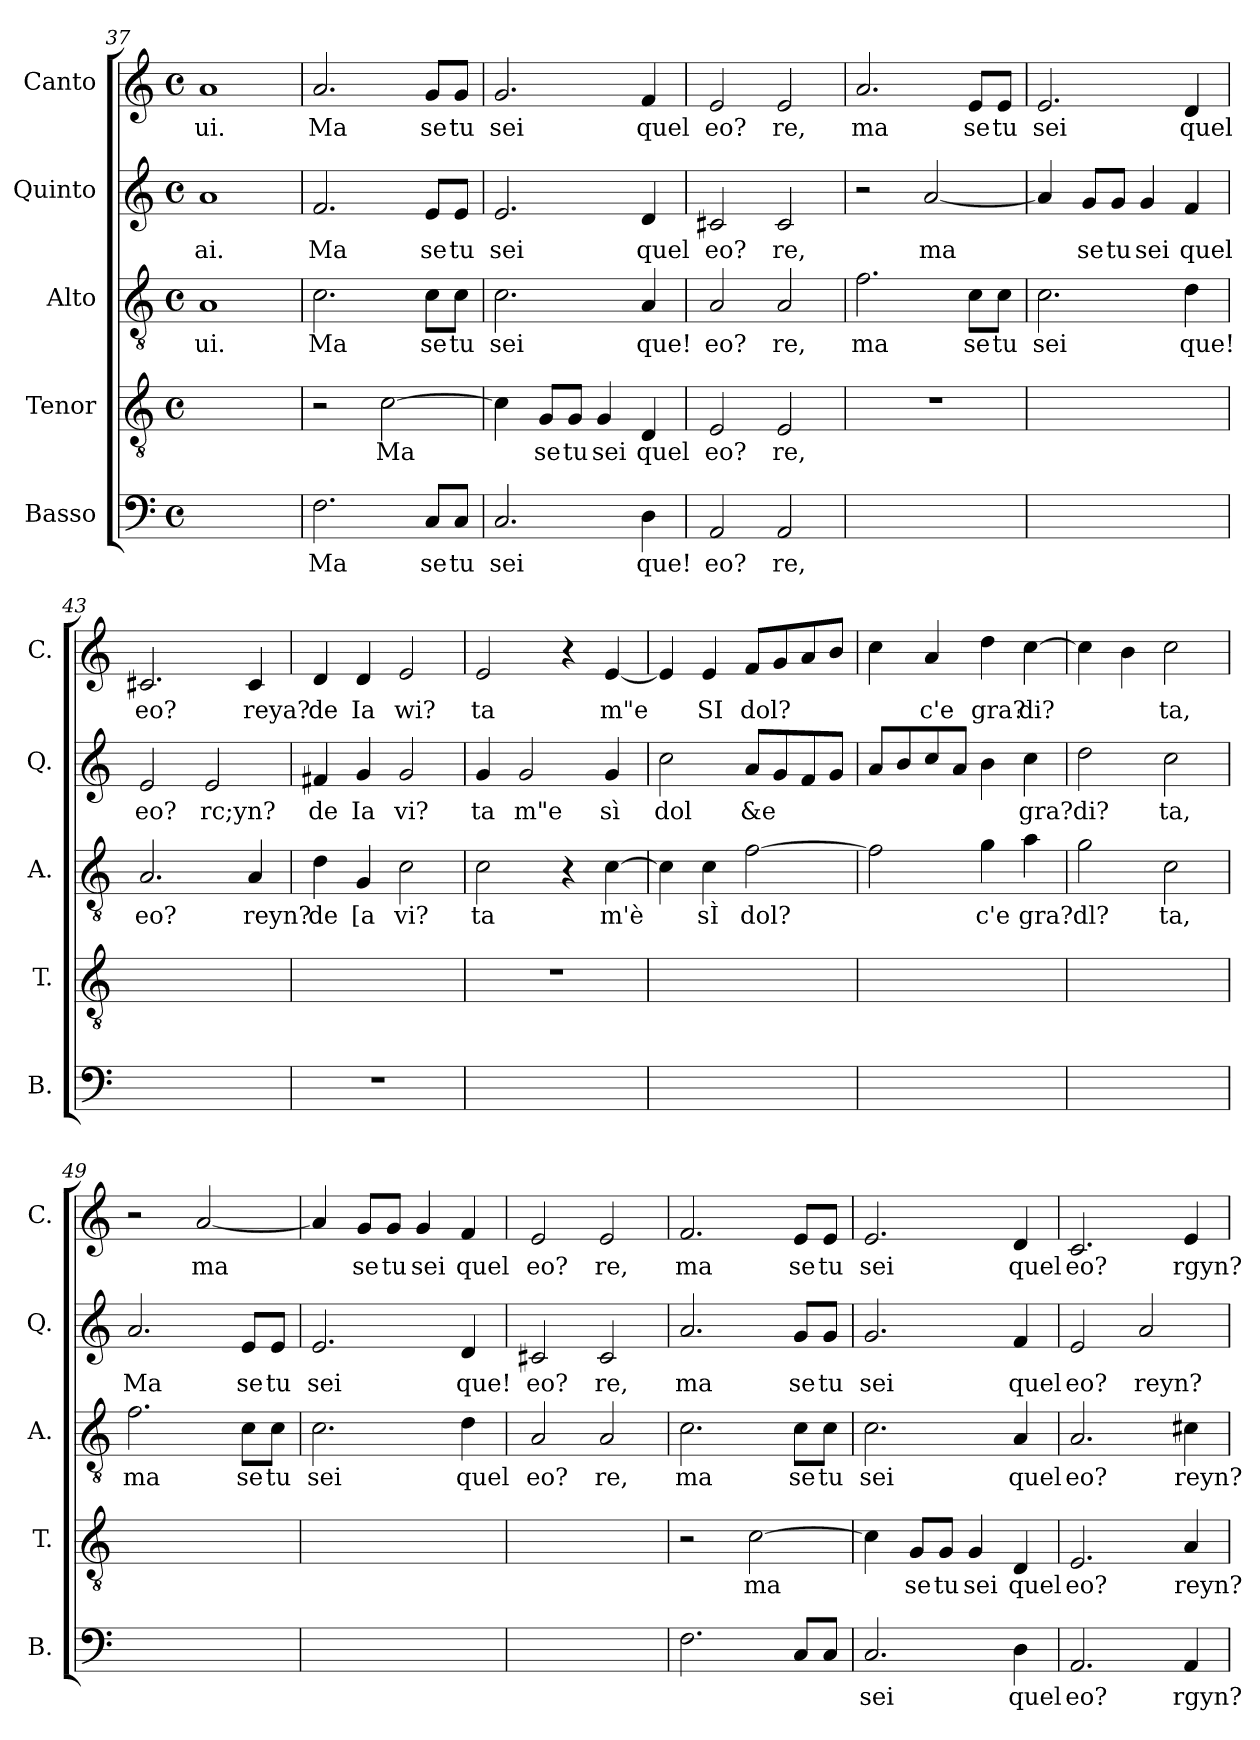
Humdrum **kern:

**kern	**text	**kern	**text	**kern	**text	**kern	**text	**kern	**text
*part5	*part5	*part4	*part4	*part3	*part3	*part2	*part2	*part1	*part1
*staff5	*staff5	*staff4	*staff4	*staff3	*staff3	*staff2	*staff2	*staff1	*staff1
*I"Basso	*	*I"Tenor	*	*I"Alto	*	*I"Quinto	*	*I"Canto	*
*I'B.	*	*I'T.	*	*I'A.	*	*I'Q.	*	*I'C.	*
!!LO:PB:g=z
*clefF4	*	*clefGv2	*	*clefGv2	*	*clefG2	*	*clefG2	*
*k[]	*	*k[]	*	*k[]	*	*k[]	*	*k[]	*
*C:	*	*C:	*	*C:	*	*C:	*	*C:	*
*M4/4	*	*M4/4	*	*M4/4	*	*M4/4	*	*M4/4	*
*met(c)	*	*met(c)	*	*met(c)	*	*met(c)	*	*met(c)	*
=37	=37	=37	=37	=37	=37	=37	=37	=37	=37
!	!	!	!	!	!LO:LY:b	!	!LO:LY:b	!	!LO:LY:b
1ryy	.	1ryy	.	1A	ui.	1a	ai.	1a	ui.
=38	=38	=38	=38	=38	=38	=38	=38	=38	=38
!	!LO:LY:b	!	!	!	!LO:LY:b	!	!LO:LY:b	!	!LO:LY:b
2.F\	Ma	2r	.	2.c\	Ma	2.f/	Ma	2.a/	Ma
!	!	!	!LO:LY:b	!	!	!	!	!	!
.	.	[2c\	Ma	.	.	.	.	.	.
!	!LO:LY:b	!	!	!	!LO:LY:b	!	!LO:LY:b	!	!LO:LY:b
8C/L	se	.	.	8c\L	se	8e/L	se	8g/L	se
!	!LO:LY:b	!	!	!	!LO:LY:b	!	!LO:LY:b	!	!LO:LY:b
8C/J	tu	.	.	8c\J	tu	8e/J	tu	8g/J	tu
=39	=39	=39	=39	=39	=39	=39	=39	=39	=39
!	!LO:LY:b	!	!	!	!LO:LY:b	!	!LO:LY:b	!	!LO:LY:b
2.C/	sei	4c\]	.	2.c\	sei	2.e/	sei	2.g/	sei
!	!	!	!LO:LY:b	!	!	!	!	!	!
.	.	8G/L	se	.	.	.	.	.	.
!	!	!	!LO:LY:b	!	!	!	!	!	!
.	.	8G/J	tu	.	.	.	.	.	.
!	!	!	!LO:LY:b	!	!	!	!	!	!
.	.	4G/	sei	.	.	.	.	.	.
!	!LO:LY:b	!	!LO:LY:b	!	!LO:LY:b	!	!LO:LY:b	!	!LO:LY:b
4D\	que!	4D/	quel	4A/	que!	4d/	quel	4f/	quel
=40	=40	=40	=40	=40	=40	=40	=40	=40	=40
!	!LO:LY:b	!	!LO:LY:b	!	!LO:LY:b	!	!LO:LY:b	!	!LO:LY:b
2AA/	eo?	2E/	eo?	2A/	eo?	2c#X/	eo?	2e/	eo?
!	!LO:LY:b	!	!LO:LY:b	!	!LO:LY:b	!	!LO:LY:b	!	!LO:LY:b
2AA/	re,	2E/	re,	2A/	re,	2c#/	re,	2e/	re,
=41	=41	=41	=41	=41	=41	=41	=41	=41	=41
!	!	!	!	!	!LO:LY:b	!	!	!	!LO:LY:b
1ryy	.	1r	.	2.f\	ma	2r	.	2.a/	ma
!	!	!	!	!	!	!	!LO:LY:b	!	!
.	.	.	.	.	.	[2a/	ma	.	.
!	!	!	!	!	!LO:LY:b	!	!	!	!LO:LY:b
.	.	.	.	8c\L	se	.	.	8e/L	se
!	!	!	!	!	!LO:LY:b	!	!	!	!LO:LY:b
.	.	.	.	8c\J	tu	.	.	8e/J	tu
=42	=42	=42	=42	=42	=42	=42	=42	=42	=42
!	!	!	!	!	!LO:LY:b	!	!	!	!LO:LY:b
1ryy	.	1ryy	.	2.c\	sei	4a/]	.	2.e/	sei
!	!	!	!	!	!	!	!LO:LY:b	!	!
.	.	.	.	.	.	8g/L	se	.	.
!	!	!	!	!	!	!	!LO:LY:b	!	!
.	.	.	.	.	.	8g/J	tu	.	.
!	!	!	!	!	!	!	!LO:LY:b	!	!
.	.	.	.	.	.	4g/	sei	.	.
!	!	!	!	!	!LO:LY:b	!	!LO:LY:b	!	!LO:LY:b
.	.	.	.	4d\	que!	4f/	quel	4d/	quel
!!LO:LB:g=z
=43	=43	=43	=43	=43	=43	=43	=43	=43	=43
!	!	!	!	!	!LO:LY:b	!	!LO:LY:b	!	!LO:LY:b
1ryy	.	1ryy	.	2.A/	eo?	2e/	eo?	2.c#X/	eo?
!	!	!	!	!	!	!	!LO:LY:b	!	!
.	.	.	.	.	.	2e/	rc;yn?	.	.
!	!	!	!	!	!LO:LY:b	!	!	!	!LO:LY:b
.	.	.	.	4A/	reyn?	.	.	4c#/	reya?
=44	=44	=44	=44	=44	=44	=44	=44	=44	=44
!	!	!	!	!	!LO:LY:b	!	!LO:LY:b	!	!LO:LY:b
1r	.	1ryy	.	4d\	de	4f#X/	de	4d/	de
!	!	!	!	!	!LO:LY:b	!	!LO:LY:b	!	!LO:LY:b
.	.	.	.	4G/	[a	4g/	Ia	4d/	Ia
!	!	!	!	!	!LO:LY:b	!	!LO:LY:b	!	!LO:LY:b
.	.	.	.	2c\	vi?	2g/	vi?	2e/	wi?
=45	=45	=45	=45	=45	=45	=45	=45	=45	=45
!	!	!	!	!	!LO:LY:b	!	!LO:LY:b	!	!LO:LY:b
1ryy	.	1r	.	2c\	ta	4g/	ta	2e/	ta
!	!	!	!	!	!	!	!LO:LY:b	!	!
.	.	.	.	.	.	2g/	m"e	.	.
.	.	.	.	4r	.	.	.	4r	.
!	!	!	!	!	!LO:LY:b	!	!LO:LY:b	!	!LO:LY:b
.	.	.	.	[4c\	m'è	4g/	sì	[4e/	m"e
=46	=46	=46	=46	=46	=46	=46	=46	=46	=46
!	!	!	!	!	!	!	!LO:LY:b	!	!
1ryy	.	1ryy	.	4c\]	.	2cc\	dol	4e/]	.
!	!	!	!	!	!LO:LY:b	!	!	!	!LO:LY:b
.	.	.	.	4c\	sÌ	.	.	4e/	SI
!	!	!	!	!	!LO:LY:b	!	!LO:LY:b	!	!LO:LY:b
.	.	.	.	[2f\	dol?	8a/L	&e	8f/L	dol?
.	.	.	.	.	.	8g/	.	8g/	.
.	.	.	.	.	.	8f/	.	8a/	.
.	.	.	.	.	.	8g/J	.	8b/J	.
=47	=47	=47	=47	=47	=47	=47	=47	=47	=47
1ryy	.	1ryy	.	2f\]	.	8a/L	.	4cc\	.
.	.	.	.	.	.	8b/	.	.	.
!	!	!	!	!	!	!	!	!	!LO:LY:b
.	.	.	.	.	.	8cc/	.	4a/	c'e
.	.	.	.	.	.	8a/J	.	.	.
!	!	!	!	!	!LO:LY:b	!	!	!	!LO:LY:b
.	.	.	.	4g\	c'e	4b\	.	4dd\	gra?
!	!	!	!	!	!LO:LY:b	!	!LO:LY:b	!	!LO:LY:b
.	.	.	.	4a\	gra?	4cc\	gra?	[4cc\	di?
!!LO:PB:g=z
=48	=48	=48	=48	=48	=48	=48	=48	=48	=48
!	!	!	!	!	!LO:LY:b	!	!LO:LY:b	!	!
1ryy	.	1ryy	.	2g\	dl?	2dd\	di?	4cc\]	.
.	.	.	.	.	.	.	.	4b\	.
!	!	!	!	!	!LO:LY:b	!	!LO:LY:b	!	!LO:LY:b
.	.	.	.	2c\	ta,	2cc\	ta,	2cc\	ta,
=49	=49	=49	=49	=49	=49	=49	=49	=49	=49
!	!	!	!	!	!LO:LY:b	!	!LO:LY:b	!	!
1ryy	.	1ryy	.	2.f\	ma	2.a/	Ma	2r	.
!	!	!	!	!	!	!	!	!	!LO:LY:b
.	.	.	.	.	.	.	.	[2a/	ma
!	!	!	!	!	!LO:LY:b	!	!LO:LY:b	!	!
.	.	.	.	8c\L	se	8e/L	se	.	.
!	!	!	!	!	!LO:LY:b	!	!LO:LY:b	!	!
.	.	.	.	8c\J	tu	8e/J	tu	.	.
=50	=50	=50	=50	=50	=50	=50	=50	=50	=50
!	!	!	!	!	!LO:LY:b	!	!LO:LY:b	!	!
1ryy	.	1ryy	.	2.c\	sei	2.e/	sei	4a/]	.
!	!	!	!	!	!	!	!	!	!LO:LY:b
.	.	.	.	.	.	.	.	8g/L	se
!	!	!	!	!	!	!	!	!	!LO:LY:b
.	.	.	.	.	.	.	.	8g/J	tu
!	!	!	!	!	!	!	!	!	!LO:LY:b
.	.	.	.	.	.	.	.	4g/	sei
!	!	!	!	!	!LO:LY:b	!	!LO:LY:b	!	!LO:LY:b
.	.	.	.	4d\	quel	4d/	que!	4f/	quel
=51	=51	=51	=51	=51	=51	=51	=51	=51	=51
!	!	!	!	!	!LO:LY:b	!	!LO:LY:b	!	!LO:LY:b
1ryy	.	1ryy	.	2A/	eo?	2c#X/	eo?	2e/	eo?
!	!	!	!	!	!LO:LY:b	!	!LO:LY:b	!	!LO:LY:b
.	.	.	.	2A/	re,	2c#/	re,	2e/	re,
=52	=52	=52	=52	=52	=52	=52	=52	=52	=52
!	!	!	!	!	!LO:LY:b	!	!LO:LY:b	!	!LO:LY:b
2.F\	.	2r	.	2.c\	ma	2.a/	ma	2.f/	ma
!	!	!	!LO:LY:b	!	!	!	!	!	!
.	.	[2c\	ma	.	.	.	.	.	.
!	!	!	!	!	!LO:LY:b	!	!LO:LY:b	!	!LO:LY:b
8C/L	.	.	.	8c\L	se	8g/L	se	8e/L	se
!	!	!	!	!	!LO:LY:b	!	!LO:LY:b	!	!LO:LY:b
8C/J	.	.	.	8c\J	tu	8g/J	tu	8e/J	tu
!!LO:LB:g=z
=53	=53	=53	=53	=53	=53	=53	=53	=53	=53
!	!LO:LY:b	!	!	!	!LO:LY:b	!	!LO:LY:b	!	!LO:LY:b
2.C/	sei	4c\]	.	2.c\	sei	2.g/	sei	2.e/	sei
!	!	!	!LO:LY:b	!	!	!	!	!	!
.	.	8G/L	se	.	.	.	.	.	.
!	!	!	!LO:LY:b	!	!	!	!	!	!
.	.	8G/J	tu	.	.	.	.	.	.
!	!	!	!LO:LY:b	!	!	!	!	!	!
.	.	4G/	sei	.	.	.	.	.	.
!	!LO:LY:b	!	!LO:LY:b	!	!LO:LY:b	!	!LO:LY:b	!	!LO:LY:b
4D\	quel	4D/	quel	4A/	quel	4f/	quel	4d/	quel
=54	=54	=54	=54	=54	=54	=54	=54	=54	=54
!	!LO:LY:b	!	!LO:LY:b	!	!LO:LY:b	!	!LO:LY:b	!	!LO:LY:b
2.AA/	eo?	2.E/	eo?	2.A/	eo?	2e/	eo?	2.c/	eo?
!	!	!	!	!	!	!	!LO:LY:b	!	!
.	.	.	.	.	.	2a/	reyn?	.	.
!	!LO:LY:b	!	!LO:LY:b	!	!LO:LY:b	!	!	!	!LO:LY:b
4AA/	rgyn?	4A/	reyn?	4c#X\	reyn?	.	.	4e/	rgyn?
=	=	=	=	=	=	=	=	=	=
*-	*-	*-	*-	*-	*-	*-	*-	*-	*-
